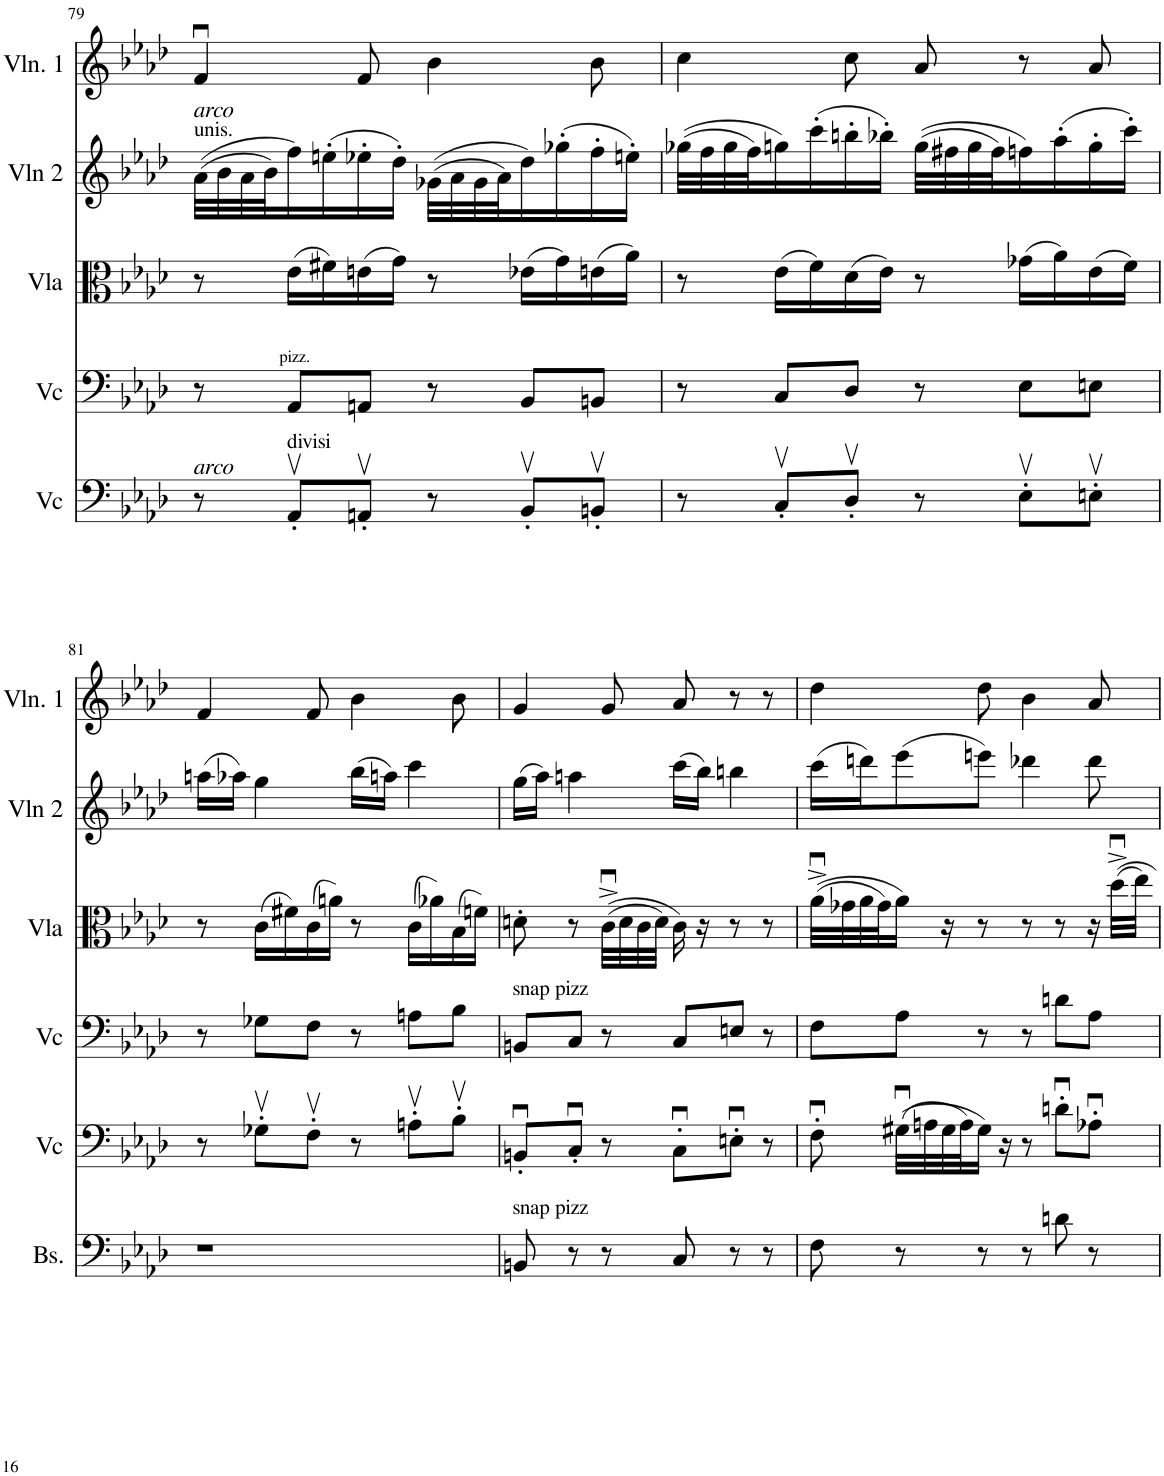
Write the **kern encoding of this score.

**kern	**kern	**kern	**kern	**kern	**kern
*part6	*part5	*part4	*part3	*part2	*part1
*staff6	*staff5	*staff4	*staff3	*staff2	*staff1
*I"Bass	*I"Violoncellos	*I"Cello	*I"Viola	*I"Violin 2	*I"Violin 1
*I'Bs.	*I'Vc	*	*I'Vla	*I'Vln 2	*I'Vln. 1
!!LO:PB:g=z
*clefF4	*clefF4	*clefF4	*clefC3	*clefG2	*clefG2
*k[b-e-a-d-]	*k[b-e-a-d-]	*k[b-e-a-d-]	*k[b-e-a-d-]	*k[b-e-a-d-]	*k[b-e-a-d-]
*M6/8	*M6/8	*M6/8	*M6/8	*M6/8	*M6/8
=79	=79	=79	=79	=79	=79
!	!	!	!	!LO:TX:a:t=unis.	!
!	!	!	!	!LO:TX:a:i:t=arco	!
!	!LO:TX:a:i:t=arco	!	!	!	!
2.r	8r	8r	8r	((32a-\LLL	4fu/
.	.	.	.	32b-\	.
.	.	.	.	32a-\	.
.	.	.	.	32b-\J)	.
!	!LO:TX:a:t=divisi	!	!	!	!
.	8AA-v'/L	8AA-/L	(16e-\LL	16ff\)	.
.	.	.	16f#X\)	(16een'\	.
.	8AAnv'/J	8AAn/J	(16en\	16ee-X'\	8f/
.	.	.	16g\JJ)	16dd-'\JJ)	.
.	8r	8r	8r	((32g-X\LLL	4b-\
.	.	.	.	32a-\	.
.	.	.	.	32g-\	.
.	.	.	.	32a-\J)	.
.	8BB-v'/L	8BB-/L	(16e-X\LL	16dd-\)	.
.	.	.	16g\)	(16gg-X'\	.
.	8BBnv'/J	8BBn/J	(16en\	16ff'\	8b-\
.	.	.	16a-\JJ)	16een'\JJ)	.
=80	=80	=80	=80	=80	=80
2.r	8r	8r	8r	((32gg-X\LLL	4cc\
.	.	.	.	32ff\	.
.	.	.	.	32gg-\	.
.	.	.	.	32ff\J)	.
.	8Cv'/L	8C/L	(16e-\LL	16ggn\)	.
.	.	.	16f\)	(16ccc'\	.
.	8D-v'/J	8D-/J	(16d-\	16bbn'\	8cc\
.	.	.	16e-\JJ)	16bb-X'\JJ)	.
.	8r	8r	8r	((32gg\LLL	8a-/
.	.	.	.	32ff#X\	.
.	.	.	.	32gg\	.
.	.	.	.	32ff#\J)	.
.	8E-v'\L	8E-\L	(16g-X\LL	16ffn\)	8r
.	.	.	16a-\)	(16aa-'\	.
.	8Env'\J	8En\J	(16e-\	16gg'\	8a-/
.	.	.	16f\JJ)	16ccc'\JJ)	.
!!LO:LB:g=z
=81	=81	=81	=81	=81	=81
2.r	8r	8r	8r	(16aan\LL	4f/
.	.	.	.	16aa-X\JJ)	.
.	8G-Xv'\L	8G-X\L	(16c\LL	4gg\	.
.	.	.	16f#X\)	.	.
.	8Fv'\J	8F\J	(16c\	.	8f/
.	.	.	16an\JJ)	.	.
.	8r	8r	8r	(16bb-\LL	4b-\
.	.	.	.	16aan\JJ)	.
.	8Anv'\L	8An\L	(16c\LL	4ccc\	.
.	.	.	16a-X\)	.	.
.	8B-v'\J	8B-\J	(16B-\	.	8b-\
.	.	.	16fn\JJ)	.	.
=82	=82	=82	=82	=82	=82
!	!	!LO:TX:a:t=snap pizz	!	!	!
!LO:TX:a:t=snap pizz	!	!	!	!	!
8BBn/	8BBnu'/L	8BBn/L	8dn'\	(16gg\LL	4g/
.	.	.	.	16aa-\JJ)	.
8r	8Cu'/J	8C/J	8r	4aan\	.
8r	8r	8r	((32cu^\LLL	.	8g/
.	.	.	32d\	.	.
.	.	.	32c\	.	.
.	.	.	32d\JJJ)	.	.
8C/	8Cu'\L	8C/L	16c\)	(16ccc\LL	8a-/
.	.	.	16r	16bb-\JJ)	.
8r	8Enu'\J	8En/J	8r	4bbn\	8r
8r	8r	8r	8r	.	8r
=83	=83	=83	=83	=83	=83
8F\	8Fu'\	8F\L	((32a-u^\LLL	(16ccc\LL	4dd-\
.	.	.	32g-X\	.	.
.	.	.	32a-\	16dddn\J)	.
.	.	.	32g-\J)	.	.
8r	((32G#Xu\LLL	8A-\J	16a-\JJ)	(8eee-\	.
.	32An\	.	.	.	.
.	32G#\	.	16r	.	.
.	32A\J)	.	.	.	.
8r	16G#\JJ)	8r	8r	8eeen\J)	8dd-\
.	16r	.	.	.	.
8r	8r	8r	8r	4ddd-X\	4b-\
8dn\	8dnu'\L	8dn\L	8r	.	.
8r	8A-Xu'\J	8A-\J	16r	8ddd-\	8a-/
.	.	.	(32dd-u^\LLL	.	.
.	.	.	32ee-\JJJ)	.	.
=	=	=	=	=	=
*-	*-	*-	*-	*-	*-
